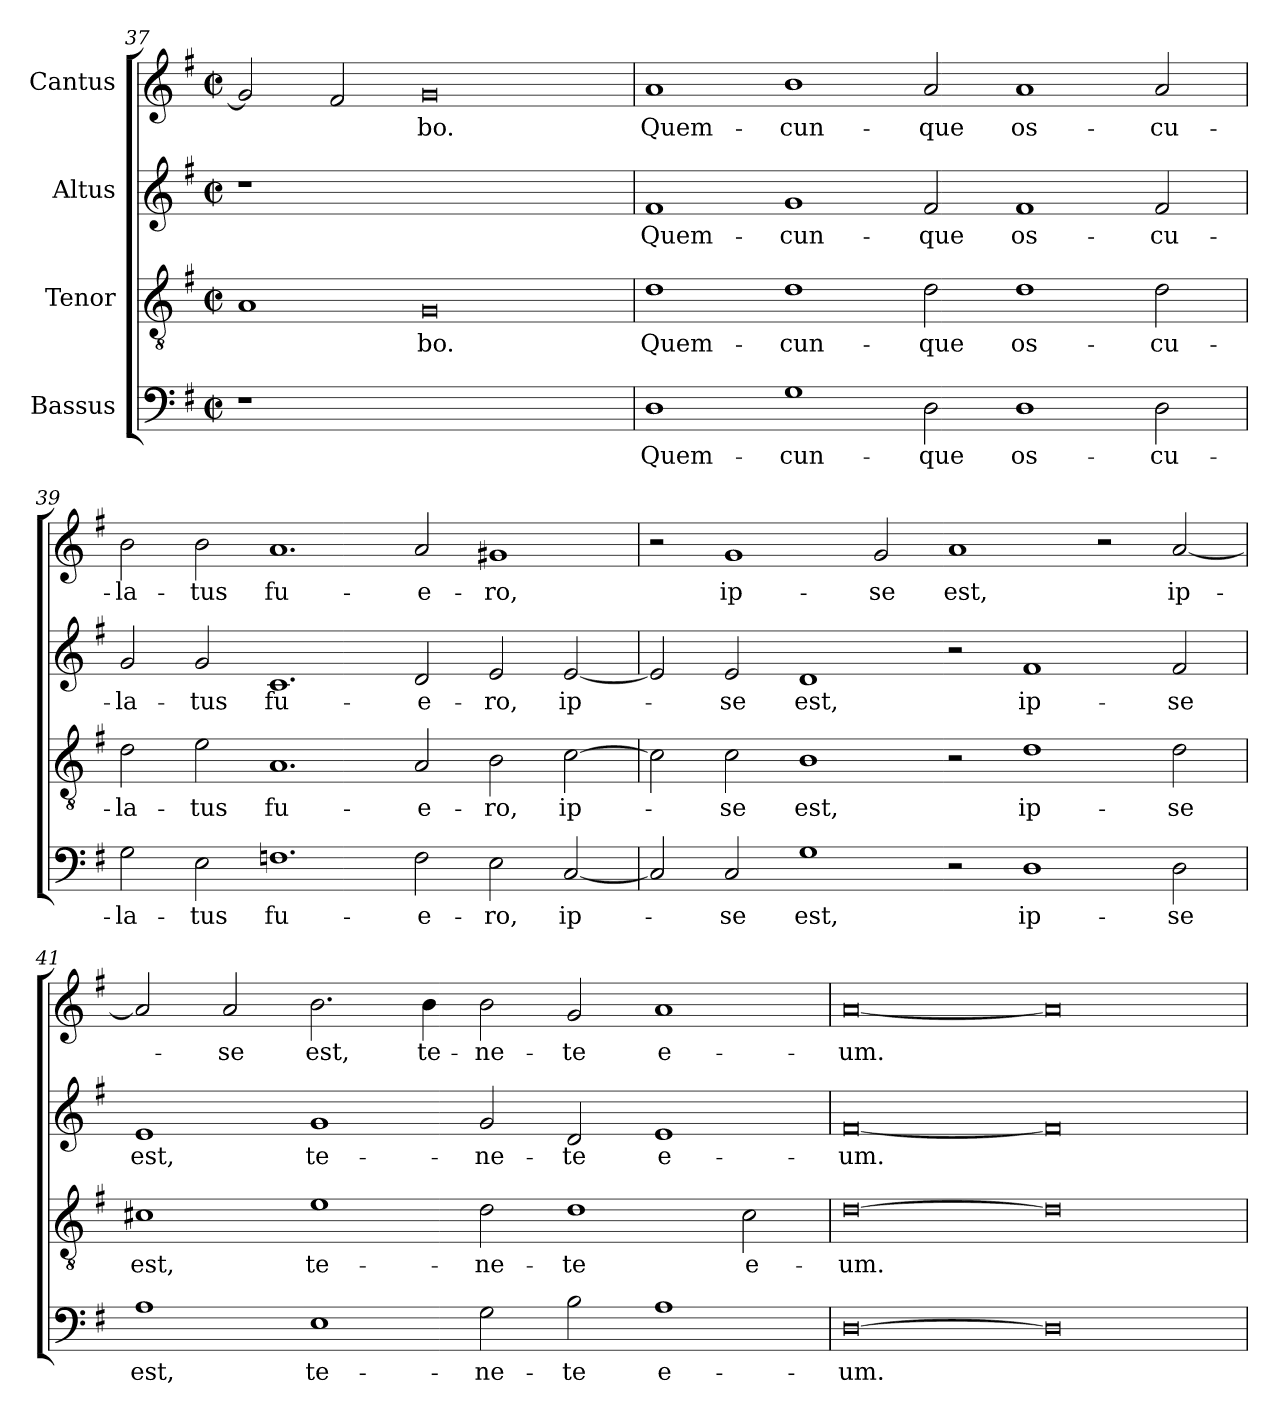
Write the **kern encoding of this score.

**kern	**text	**kern	**text	**kern	**text	**kern	**text
*part4	*part4	*part3	*part3	*part2	*part2	*part1	*part1
*staff4	*staff4	*staff3	*staff3	*staff2	*staff2	*staff1	*staff1
*I"Bassus	*	*I"Tenor	*	*I"Altus	*	*I"Cantus	*
!!LO:LB:g=z
*clefF4	*	*clefGv2	*	*clefG2	*	*clefG2	*
*k[f#]	*	*k[f#]	*	*k[f#]	*	*k[f#]	*
*G:	*	*G:	*	*G:	*	*G:	*
*M2/2	*	*M2/2	*	*M2/2	*	*M2/2	*
*met(c|)	*	*met(c|)	*	*met(c|)	*	*met(c|)	*
=37	=37	=37	=37	=37	=37	=37	=37
1r	.	1A	.	1r	.	2g/]	.
.	.	.	.	.	.	2f#/	.
!	!	!	!LO:LY:b	!	!	!	!LO:LY:b
0ryy	.	0G	-bo.	0ryy	.	0g	-bo.
=38	=38	=38	=38	=38	=38	=38	=38
!	!LO:LY:b	!	!LO:LY:b	!	!LO:LY:b	!	!LO:LY:b
1D	Quem-	1d	Quem-	1f#	Quem-	1a	Quem-
!	!LO:LY:b	!	!LO:LY:b	!	!LO:LY:b	!	!LO:LY:b
1G	-cun-	1d	-cun-	1g	-cun-	1b	-cun-
!	!LO:LY:b	!	!LO:LY:b	!	!LO:LY:b	!	!LO:LY:b
2D\	-que	2d\	-que	2f#/	-que	2a/	-que
!	!LO:LY:b	!	!LO:LY:b	!	!LO:LY:b	!	!LO:LY:b
1D	os-	1d	os-	1f#	os-	1a	os-
!	!LO:LY:b	!	!LO:LY:b	!	!LO:LY:b	!	!LO:LY:b
2D\	-cu-	2d\	-cu-	2f#/	-cu-	2a/	-cu-
=39	=39	=39	=39	=39	=39	=39	=39
!	!LO:LY:b	!	!LO:LY:b	!	!LO:LY:b	!	!LO:LY:b
2G\	-la-	2d\	-la-	2g/	-la-	2b\	-la-
!	!LO:LY:b	!	!LO:LY:b	!	!LO:LY:b	!	!LO:LY:b
2E\	-tus	2e\	-tus	2g/	-tus	2b\	-tus
!	!LO:LY:b	!	!LO:LY:b	!	!LO:LY:b	!	!LO:LY:b
1.Fn	fu-	1.A	fu-	1.c	fu-	1.a	fu-
!	!LO:LY:b	!	!LO:LY:b	!	!LO:LY:b	!	!LO:LY:b
2F\	-e-	2A/	-e-	2d/	-e-	2a/	-e-
!	!LO:LY:b	!	!LO:LY:b	!	!LO:LY:b	!	!LO:LY:b
2E\	-ro,	2B\	-ro,	2e/	-ro,	1g#X	-ro,
!	!LO:LY:b	!	!LO:LY:b	!	!LO:LY:b	!	!
[2C/	ip-	[2c\	ip-	[2e/	ip-	.	.
=40	=40	=40	=40	=40	=40	=40	=40
2C/]	.	2c\]	.	2e/]	.	2r	.
!	!LO:LY:b	!	!LO:LY:b	!	!LO:LY:b	!	!LO:LY:b
2C/	-se	2c\	-se	2e/	-se	1g	ip-
!	!LO:LY:b	!	!LO:LY:b	!	!LO:LY:b	!	!
1G	est,	1B	est,	1d	est,	.	.
!	!	!	!	!	!	!	!LO:LY:b
.	.	.	.	.	.	2g/	-se
!	!	!	!	!	!	!	!LO:LY:b
2r	.	2r	.	2r	.	1a	est,
!	!LO:LY:b	!	!LO:LY:b	!	!LO:LY:b	!	!
1D	ip-	1d	ip-	1f#	ip-	.	.
.	.	.	.	.	.	2r	.
!	!LO:LY:b	!	!LO:LY:b	!	!LO:LY:b	!	!LO:LY:b
2D\	-se	2d\	-se	2f#/	-se	[2a/	ip-
!!LO:LB:g=z
=41	=41	=41	=41	=41	=41	=41	=41
!	!LO:LY:b	!	!LO:LY:b	!	!LO:LY:b	!	!
1A	est,	1c#X	est,	1e	est,	2a/]	.
!	!	!	!	!	!	!	!LO:LY:b
.	.	.	.	.	.	2a/	-se
!	!LO:LY:b	!	!LO:LY:b	!	!LO:LY:b	!	!LO:LY:b
1E	te-	1e	te-	1g	te-	2.b\	est,
!	!	!	!	!	!	!	!LO:LY:b
.	.	.	.	.	.	4b\	te-
!	!LO:LY:b	!	!LO:LY:b	!	!LO:LY:b	!	!LO:LY:b
2G\	-ne-	2d\	-ne-	2g/	-ne-	2b\	-ne-
!	!LO:LY:b	!	!LO:LY:b	!	!LO:LY:b	!	!LO:LY:b
2B\	-te	1d	-te	2d/	-te	2g/	-te
!	!LO:LY:b	!	!	!	!LO:LY:b	!	!LO:LY:b
1A	e-	.	.	1e	e-	1a	e-
!	!	!	!LO:LY:b	!	!	!	!
.	.	2c#\	e-	.	.	.	.
=42	=42	=42	=42	=42	=42	=42	=42
!	!LO:LY:b	!	!LO:LY:b	!	!LO:LY:b	!	!LO:LY:b
[0D	-um.	[0d	-um.	[0f#	-um.	[0a	-um.
0D]	.	0d]	.	0f#]	.	0a]	.
=	=	=	=	=	=	=	=
*-	*-	*-	*-	*-	*-	*-	*-
